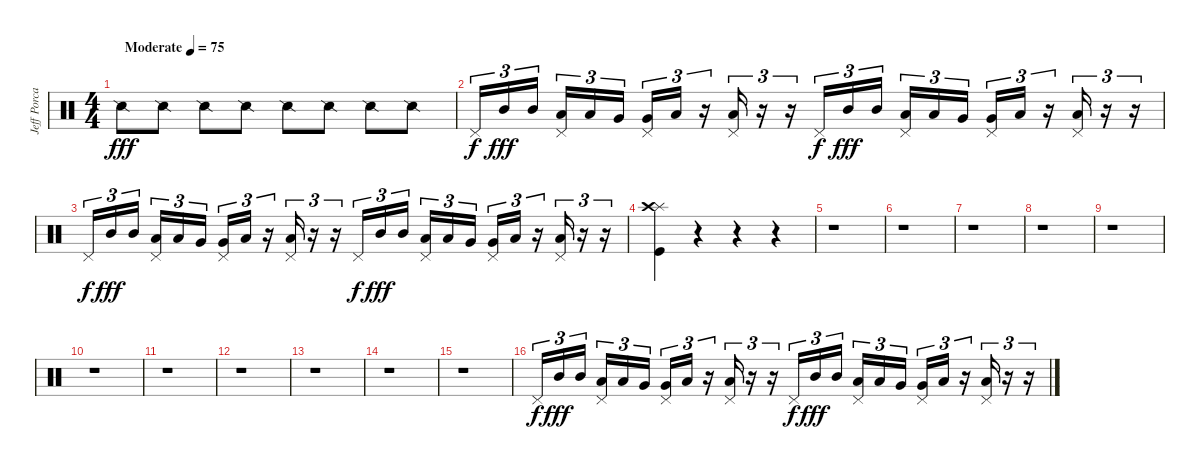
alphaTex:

\track ("Jeff Porcaro" "Jeff Porca") {instrument percussion}
\staff {score}
\articulation defaults
\ts (4 4)
\tempo (75 "Moderate")
\clef neutral
\ks c "Snare (side stick) 2".8{dy fff} "Snare (side stick) 2".8 "Snare (side stick) 2".8 "Snare (side stick) 2".8 "Snare (side stick) 2".8 "Snare (side stick) 2".8 "Snare (side stick) 2".8 "Snare (side stick) 2".8
|
"Pedal Hi-Hat (hit)".16{tu (3 2) dy f} "Mid Tom (hit)".16{tu (3 2) dy fff} "Mid Tom (hit)".16{tu (3 2) beam splitsecondary} ("Low Tom (hit)" "Pedal Hi-Hat (hit)").16{tu (3 2)} "Low Tom (hit)".16{tu (3 2)} "Very Low Tom (hit)".16{tu (3 2)} ("Very Low Tom (hit)" "Pedal Hi-Hat (hit)").16{tu (3 2)} "Low Floor Tom (hit)".16{tu (3 2)} r.16{tu (3 2)} ("Low Floor Tom (hit)" "Pedal Hi-Hat (hit)").16{tu (3 2)} r.16{tu (3 2)} r.16{tu (3 2)} "Pedal Hi-Hat (hit)".16{tu (3 2) dy f} "Mid Tom (hit)".16{tu (3 2) dy fff} "Mid Tom (hit)".16{tu (3 2) beam splitsecondary} ("Low Tom (hit)" "Pedal Hi-Hat (hit)").16{tu (3 2)} "Low Tom (hit)".16{tu (3 2)} "Very Low Tom (hit)".16{tu (3 2)} ("Very Low Tom (hit)" "Pedal Hi-Hat (hit)").16{tu (3 2)} "Low Floor Tom (hit)".16{tu (3 2)} r.16{tu (3 2)} ("Low Floor Tom (hit)" "Pedal Hi-Hat (hit)").16{tu (3 2)} r.16{tu (3 2)} r.16{tu (3 2)} |
"Pedal Hi-Hat (hit)".16{tu (3 2) dy f} "Mid Tom (hit)".16{tu (3 2) dy fff} "Mid Tom (hit)".16{tu (3 2) beam splitsecondary} ("Low Tom (hit)" "Pedal Hi-Hat (hit)").16{tu (3 2)} "Low Tom (hit)".16{tu (3 2)} "Very Low Tom (hit)".16{tu (3 2)} ("Very Low Tom (hit)" "Pedal Hi-Hat (hit)").16{tu (3 2)} "Low Floor Tom (hit)".16{tu (3 2)} r.16{tu (3 2)} ("Low Floor Tom (hit)" "Pedal Hi-Hat (hit)").16{tu (3 2)} r.16{tu (3 2)} r.16{tu (3 2)} "Pedal Hi-Hat (hit)".16{tu (3 2) dy f} "Mid Tom (hit)".16{tu (3 2) dy fff} "Mid Tom (hit)".16{tu (3 2) beam splitsecondary} ("Low Tom (hit)" "Pedal Hi-Hat (hit)").16{tu (3 2)} "Low Tom (hit)".16{tu (3 2)} "Very Low Tom (hit)".16{tu (3 2)} ("Very Low Tom (hit)" "Pedal Hi-Hat (hit)").16{tu (3 2)} "Low Floor Tom (hit)".16{tu (3 2)} r.16{tu (3 2)} ("Low Floor Tom (hit)" "Pedal Hi-Hat (hit)").16{tu (3 2)} r.16{tu (3 2)} r.16{tu (3 2)} |
("Splash (hit)" "Crash high (hit)" "Kick (hit)").4 r.4 r.4 r.4 |
r.1 |
r.1 |
r.1 |
r.1 |
r.1 |
r.1 |
r.1 |
r.1 |
r.1 |
r.1 |
r.1 |
"Pedal Hi-Hat (hit)".16{tu (3 2) dy f} "Mid Tom (hit)".16{tu (3 2) dy fff} "Mid Tom (hit)".16{tu (3 2) beam splitsecondary} ("Low Tom (hit)" "Pedal Hi-Hat (hit)").16{tu (3 2)} "Low Tom (hit)".16{tu (3 2)} "Very Low Tom (hit)".16{tu (3 2)} ("Very Low Tom (hit)" "Pedal Hi-Hat (hit)").16{tu (3 2)} "Low Floor Tom (hit)".16{tu (3 2)} r.16{tu (3 2)} ("Low Floor Tom (hit)" "Pedal Hi-Hat (hit)").16{tu (3 2)} r.16{tu (3 2)} r.16{tu (3 2)} "Pedal Hi-Hat (hit)".16{tu (3 2) dy f} "Mid Tom (hit)".16{tu (3 2) dy fff} "Mid Tom (hit)".16{tu (3 2) beam splitsecondary} ("Low Tom (hit)" "Pedal Hi-Hat (hit)").16{tu (3 2)} "Low Tom (hit)".16{tu (3 2)} "Very Low Tom (hit)".16{tu (3 2)} ("Very Low Tom (hit)" "Pedal Hi-Hat (hit)").16{tu (3 2)} "Low Floor Tom (hit)".16{tu (3 2)} r.16{tu (3 2)} ("Low Floor Tom (hit)" "Pedal Hi-Hat (hit)").16{tu (3 2)} r.16{tu (3 2)} r.16{tu (3 2)}
